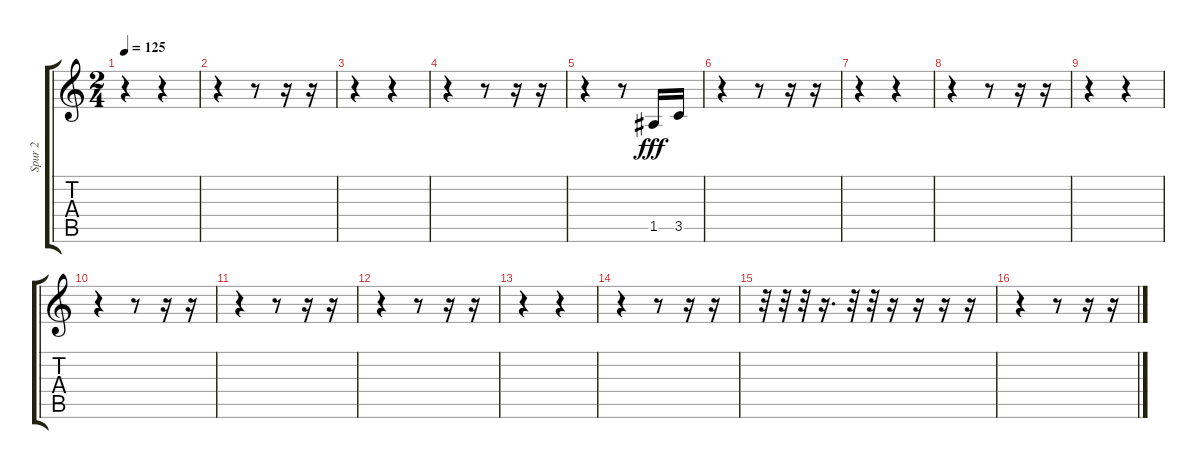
\track ("Spur 2" "Spur 2") {instrument electricbassfinger}
\staff {score tabs}
\tuning (E4 B3 G3 D3 A2 E2) {hide}
\ts (2 4)
\tempo 125
\clef g2
\ks c
r.4{dy fff} r.4 |
r.4 r.8 r.16 r.16 |
r.4 r.4 |
r.4 r.8 r.16 r.16 |
r.4 r.8 1.5.16 3.5.16 |
r.4 r.8 r.16 r.16 |
r.4 r.4 |
r.4 r.8 r.16 r.16 |
r.4 r.4 |
r.4 r.8 r.16 r.16 |
r.4 r.8 r.16 r.16 |
r.4 r.8 r.16 r.16 |
r.4 r.4 |
r.4 r.8 r.16 r.16 |
r.32 r.32 r.32 r.16{d} r.32 r.32 r.16 r.16 r.16 r.16 |
r.4 r.8 r.16 r.16
